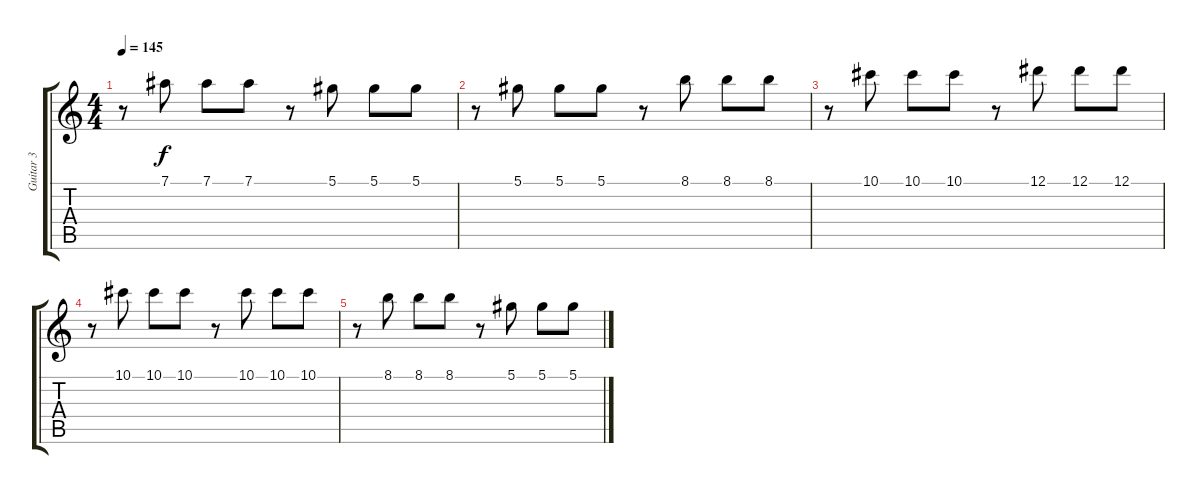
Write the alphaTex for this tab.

\track ("Guitar 3" "Guitar 3") {instrument distortionguitar}
\staff {score tabs}
\tuning (Eb4 Bb3 Gb3 Db3 Ab2 Eb2) {hide}
\ts (4 4)
\tempo 145
\clef g2
\ks c
r.8{dy f} 7.1.8 7.1.8 7.1.8 r.8 5.1.8 5.1.8 5.1.8 |
r.8 5.1.8 5.1.8 5.1.8 r.8 8.1.8 8.1.8 8.1.8 |
r.8 10.1.8 10.1.8 10.1.8 r.8 12.1.8 12.1.8 12.1.8 |
r.8 10.1.8 10.1.8 10.1.8 r.8 10.1.8 10.1.8 10.1.8 |
r.8 8.1.8 8.1.8 8.1.8 r.8 5.1.8 5.1.8 5.1.8
